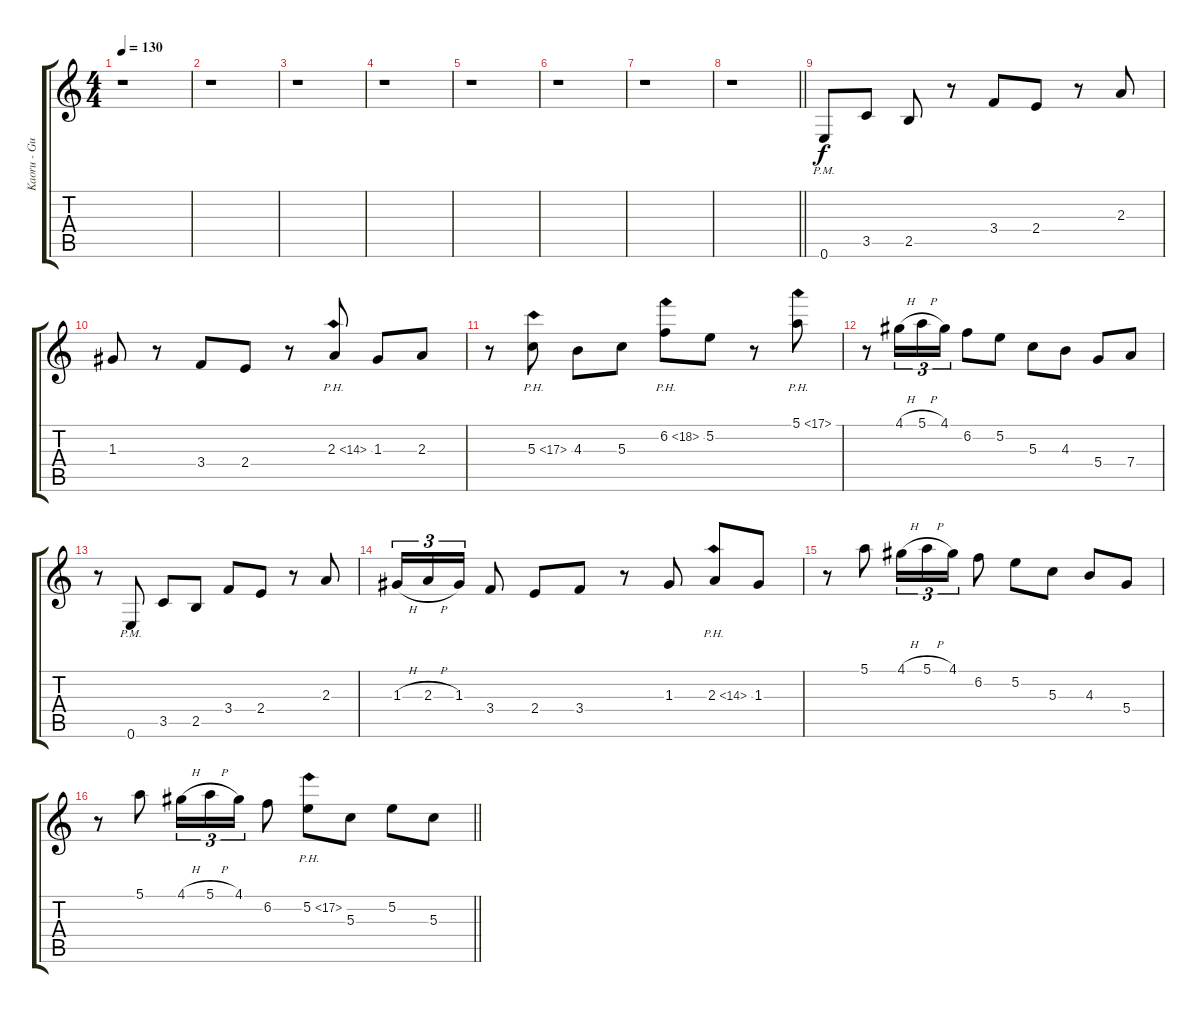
\track ("Kaoru - Guitar 2" "Kaoru - Gu") {instrument overdrivenguitar}
\staff {score tabs}
\tuning (E4 B3 G3 D3 A2 E2) {hide}
\ts (4 4)
\tempo 130
\clef g2
\ks c
r.1{dy f instrument overdrivenguitar} |
r.1 |
r.1 |
r.1 |
r.1 |
r.1 |
r.1 |
\barLineRight lightlight
r.1 |
0.6{pm}.8 3.5.8 2.5.8 r.8 3.4.8 2.4.8 r.8 2.3.8 |
1.3.8 r.8 3.4.8 2.4.8 r.8 2.3{ph 12}.8 1.3.8 2.3.8 |
r.8 5.3{ph 12}.8 4.3.8 5.3.8 6.2{ph 12}.8 5.2.8 r.8 5.1{ph 12}.8 |
r.8 4.1{h}.16{tu (3 2)} 5.1{h}.16{tu (3 2)} 4.1.16{tu (3 2)} 6.2.8 5.2.8 5.3.8 4.3.8 5.4.8 7.4.8 |
r.8 0.6{pm}.8 3.5.8 2.5.8 3.4.8 2.4.8 r.8 2.3.8 |
1.3{h}.16{tu (3 2)} 2.3{h}.16{tu (3 2)} 1.3.16{tu (3 2)} 3.4.8 2.4.8 3.4.8 r.8 1.3.8 2.3{ph 12}.8 1.3.8 |
r.8 5.1.8 4.1{h}.16{tu (3 2)} 5.1{h}.16{tu (3 2)} 4.1.16{tu (3 2)} 6.2.8 5.2.8 5.3.8 4.3.8 5.4.8 |
\barLineRight lightlight
r.8 5.1.8 4.1{h}.16{tu (3 2)} 5.1{h}.16{tu (3 2)} 4.1.16{tu (3 2)} 6.2.8 5.2{ph 12}.8 5.3.8 5.2.8 5.3.8
